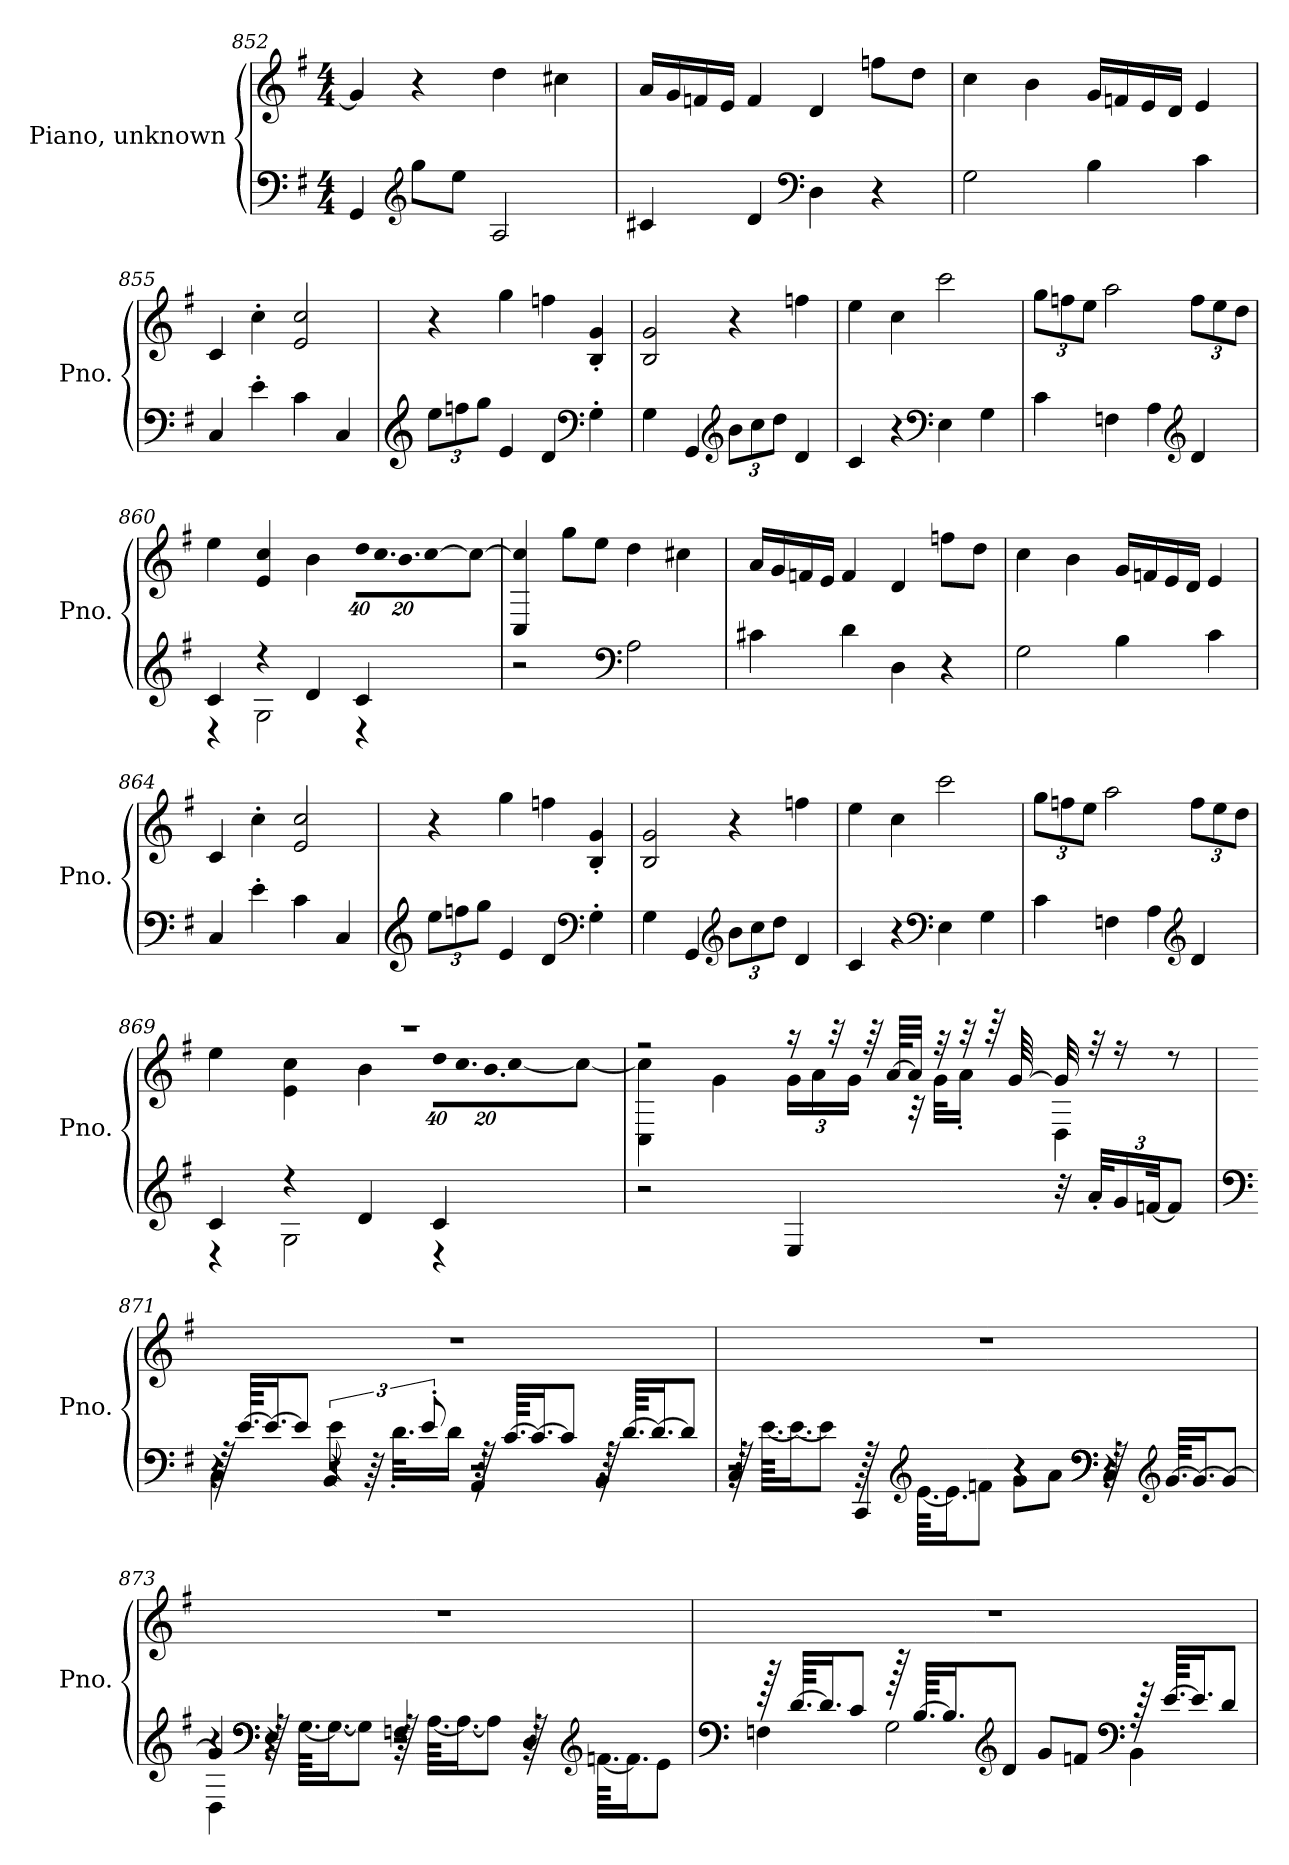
**kern	**kern
*part1	*part1
*staff2	*staff1
*I"Piano, unknown	*
*I'Pno.	*
*clefF4	*clefG2
*k[f#]	*k[f#]
*M4/4	*M4/4
=852	=852
4GG/	4g/]
*clefG2	*
8gg\L	4r
8ee\J	.
2A/	4dd\
.	4cc#X\
=853	=853
4c#X/	16a/LL
.	16g/
.	16fn/
.	16e/JJ
4d/	4f/
*clefF4	*
4D\	4d/
4r	8ffn\L
.	8dd\J
=854	=854
2G\	4cc\
.	4b\
4B\	16g/LL
.	16fn/
.	16e/
.	16d/JJ
4c\	4e/
=855	=855
4C/	4c/
4e'\	4cc'\
4c\	2e/ 2cc/
4C/	.
!!LO:LB:g=z
=856	=856
*clefG2	*
*Xbrackettup	*
12ee\L	4r
12ffn\	.
12gg\J	.
4e/	4gg\
4d/	4ffn\
*clefF4	*
4G'\	4B/' 4g/'
=857	=857
4G\	2B/ 2g/
4GG/	.
*clefG2	*
12b\L	4r
12cc\	.
12dd\J	.
4d/	4ffn\
=858	=858
4c/	4ee\
4r	4cc\
*clefF4	*
4E\	2ccc\
4G\	.
=859	=859
*	*Xbrackettup
4c\	12gg\L
.	12ffn\
.	12ee\J
4Fn\	2aa\
4A\	.
*clefG2	*
4d/	12ff\L
.	12ee\
.	12dd\J
=860	=860
*^	*
4c/	4r	4ee\
4r	2G\	4e/ 4cc/
4d/	.	4b\
!	!	!LO:N:vis=32
4c/	4r	640%23dd\LLL
!	!	!LO:N:vis=64.
.	.	640%17cc\L
!	!	!LO:N:vis=64.
.	.	640%17b\J
!	!	!LO:N:vis=32
.	.	[640%23cc\JJ
.	.	8cc\J_
*v	*v	*
!!LO:LB:g=z
=861	=861
2r	4C/ 4cc/]
.	8gg\L
.	8ee\J
*clefF4	*
2A\	4dd\
.	4cc#X\
=862	=862
4c#X\	16a/LL
.	16g/
.	16fn/
.	16e/JJ
4d\	4f/
4D\	4d/
4r	8ffn\L
.	8dd\J
=863	=863
2G\	4cc\
.	4b\
4B\	16g/LL
.	16fn/
.	16e/
.	16d/JJ
4c\	4e/
=864	=864
4C/	4c/
4e'\	4cc'\
4c\	2e/ 2cc/
4C/	.
=865	=865
*clefG2	*
12ee\L	4r
12ffn\	.
12gg\J	.
4e/	4gg\
4d/	4ffn\
*clefF4	*
4G'\	4B/' 4g/'
!!LO:LB:g=z
=866	=866
4G\	2B/ 2g/
4GG/	.
*clefG2	*
12b\L	4r
12cc\	.
12dd\J	.
4d/	4ffn\
=867	=867
4c/	4ee\
4r	4cc\
*clefF4	*
4E\	2ccc\
4G\	.
=868	=868
4c\	12gg\L
.	12ffn\
.	12ee\J
4Fn\	2aa\
4A\	.
*clefG2	*
4d/	12ff\L
.	12ee\
.	12dd\J
=869	=869
*^	*^
4c/	4r	1r	4ee\
4r	2G\	.	4e\ 4cc\
4d/	.	.	4b\
!	!	!	!LO:N:vis=32
4c/	4r	.	640%23dd\LLL
!	!	!	!LO:N:vis=64.
.	.	.	640%17cc\L
!	!	!	!LO:N:vis=64.
.	.	.	640%17b\J
!	!	!	!LO:N:vis=32
.	.	.	[640%23cc\JJ
.	.	.	8cc\J_
*v	*v	*	*
!!LO:LB:g=z	!!
=870	=870	=870
2r	2r	4C\ 4cc\]
.	.	4g\
4E/	16r	24g\LL
.	.	24a\
.	32r	.
.	.	24g\JJ
.	64r	.
.	[64a/KLLL	.
.	32a/JJJ]	32r
.	32r	32g\KLL
.	32r	16a'\JJ
.	64r	.
.	[64g/	.
32r	32g/]	4D\
32a'/KLL	32r	.
24g/	16r	.
[48fn/JK	.	.
8f/J]	8r	.
*	*v	*v
!!LO:LB:g=z
=871	=871
*clefF4	*
*^	*
*	*^	*
128r	4C\	4r	1r
[64.e/KKLL	.	.	.
16.e/J_	.	.	.
8e/J]	.	.	.
*brackettup	*	*	*
6r	8e\	4BB/	.
.	64r	.	.
.	32.d'\KLL	.	.
12e'/	.	.	.
.	16d\JJ	.	.
128r	2r	4AA/	.
[64.c/KKLL	.	.	.
16.c/J_	.	.	.
8c/J]	.	.	.
128r	.	4BB/	.
[64.d/KKLL	.	.	.
16.d/J_	.	.	.
8d/J]	.	.	.
!!LO:PB:g=z
=872	=872	=872	=872
2r	128r	4C/	1r
.	[64.e\KKLL	.	.
.	16.e\J_	.	.
.	8e\J]	.	.
.	128r	4CC/	.
*clefG2	*	*	*
.	[64.e\KKLL	.	.
.	16.e\J]	.	.
.	8fn\J	.	.
4r	8g\L	4r	.
.	8a\J	.	.
*clefF4	*	*	*
128r	4r	4C/	.
*clefG2	*	*	*
[64.g/KKLL	.	.	.
16.g/J_	.	.	.
8g/J_	.	.	.
!!LO:LB:g=z
=873	=873	=873	=873
4g/]	4D\	4r	1r
*clefF4	*	*	*
4r	128r	4E/	.
.	[64.G\KKLL	.	.
.	16.G\J_	.	.
.	8G\J]	.	.
2r	128r	4Fn/	.
.	[64.A\KKLL	.	.
.	16.A\J_	.	.
.	8A\J]	.	.
.	128r	4D/	.
*clefG2	*	*	*
.	[64.fn\KKLL	.	.
.	16.f\J]	.	.
.	8e\J	.	.
*v	*v	*v	*
!!LO:LB:g=z
=874	=874
*clefF4	*
*^	*
128r	4Fn\	1r
[64.d/KKLL	.	.
16.d/J]	.	.
8c/J	.	.
128r	2G\	.
[64.B/KKLL	.	.
16.B/J]	.	.
*clefG2	*	*
8d/J	.	.
8g/L	.	.
8fn/J	.	.
*clefF4	*	*
128r	4BB\	.
[64.e/KKLL	.	.
16.e/J]	.	.
8d/J	.	.
*v	*v	*
=	=
*-	*-
